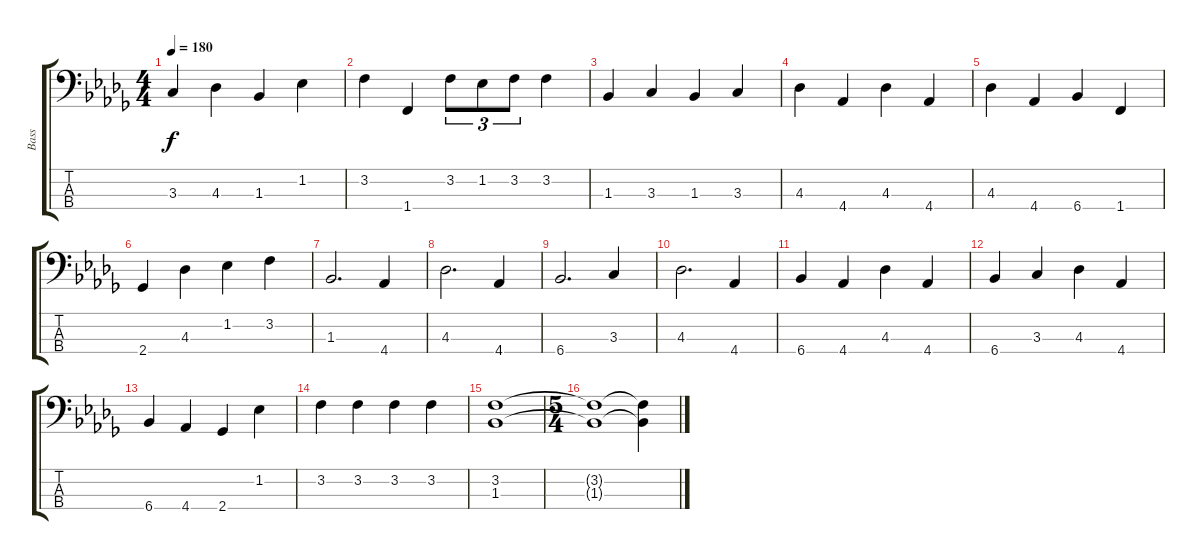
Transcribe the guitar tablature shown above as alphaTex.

\track ("Bass" "Bass") {instrument electricbassfinger}
\staff {score tabs}
\tuning (G2 D2 A1 E1) {hide}
\ts (4 4)
\tempo 180
\clef f4
\ks db
3.3.4{dy f} 4.3.4 1.3.4 1.2.4 |
3.2.4 1.4.4 3.2.8{tu (3 2)} 1.2.8{tu (3 2)} 3.2.8{tu (3 2)} 3.2.4 |
1.3.4 3.3.4 1.3.4 3.3.4 |
4.3.4 4.4.4 4.3.4 4.4.4 |
4.3.4 4.4.4 6.4.4 1.4.4 |
2.4.4 4.3.4 1.2.4 3.2.4 |
1.3.2{d} 4.4.4 |
4.3.2{d} 4.4.4 |
6.4.2{d} 3.3.4 |
4.3.2{d} 4.4.4 |
6.4.4 4.4.4 4.3.4 4.4.4 |
6.4.4 3.3.4 4.3.4 4.4.4 |
6.4.4 4.4.4 2.4.4 1.2.4 |
3.2.4 3.2.4 3.2.4 3.2.4 |
(3.2 1.3).1 |
\ts (5 4)
(3.2{t} 1.3{t}).1 (3.2{t} 1.3{t}).4
